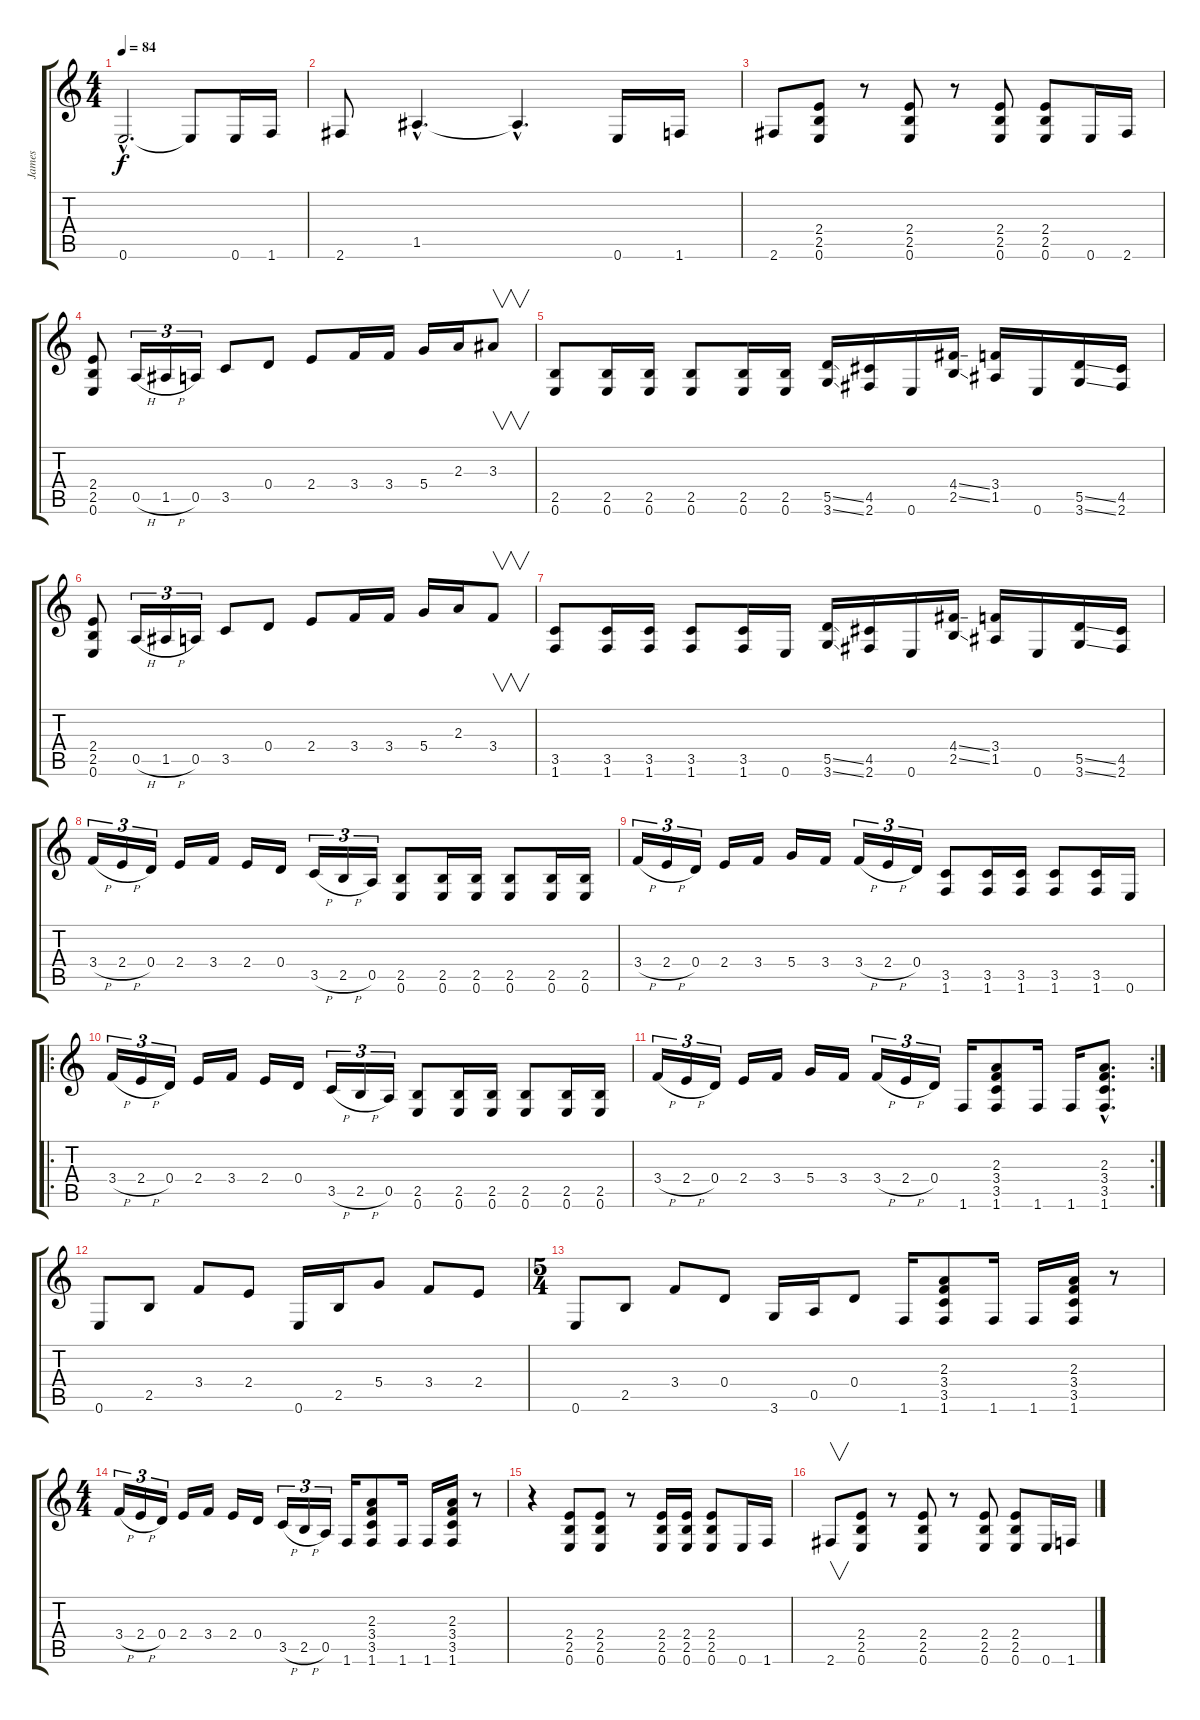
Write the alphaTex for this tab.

\track ("James" "James") {instrument distortionguitar}
\staff {score tabs}
\tuning (E4 B3 G3 D3 A2 E2) {hide}
\ts (4 4)
\tempo 84
\clef g2
\ks c
0.6{hac}.2{d dy f} 0.6{t}.8 0.6.16 1.6.16 |
2.6.8 1.5{hac}.4{d} 1.5{hac t}.4{d} 0.6.16 1.6.16 |
2.6.8 (2.4 2.5 0.6).8 r.8 (2.4 2.5 0.6).8 r.8 (2.4 2.5 0.6).8 (2.4 2.5 0.6).8 0.6.16 2.6.16 |
(2.4 2.5 0.6).8 0.5{h}.16{tu (3 2)} 1.5{h}.16{tu (3 2)} 0.5.16{tu (3 2)} 3.5.8 0.4.8 2.4.8 3.4.16 3.4.16 5.4.16 2.3.16 3.3.8{v} |
(2.5 0.6).8 (2.5 0.6).16 (2.5 0.6).16 (2.5 0.6).8 (2.5 0.6).16 (2.5 0.6).16 (5.5{ss} 3.6{ss}).16 (4.5 2.6).16 0.6.16 (4.4{ss} 2.5{ss}).16 (3.4 1.5).16 0.6.16 (5.5{ss} 3.6{ss}).16 (4.5 2.6).16 |
(2.4 2.5 0.6).8 0.5{h}.16{tu (3 2)} 1.5{h}.16{tu (3 2)} 0.5.16{tu (3 2)} 3.5.8 0.4.8 2.4.8 3.4.16 3.4.16 5.4.16 2.3.16 3.4.8{v} |
(3.5 1.6).8 (3.5 1.6).16 (3.5 1.6).16 (3.5 1.6).8 (3.5 1.6).16 0.6.16 (5.5{ss} 3.6{ss}).16 (4.5 2.6).16 0.6.16 (4.4{ss} 2.5{ss}).16 (3.4 1.5).16 0.6.16 (5.5{ss} 3.6{ss}).16 (4.5 2.6).16 |
3.4{h}.16{tu (3 2)} 2.4{h}.16{tu (3 2)} 0.4.16{tu (3 2)} 2.4.16 3.4.16 2.4.16 0.4.16 3.5{h}.16{tu (3 2)} 2.5{h}.16{tu (3 2)} 0.5.16{tu (3 2)} (2.5 0.6).8 (2.5 0.6).16 (2.5 0.6).16 (2.5 0.6).8 (2.5 0.6).16 (2.5 0.6).16 |
3.4{h}.16{tu (3 2)} 2.4{h}.16{tu (3 2)} 0.4.16{tu (3 2)} 2.4.16 3.4.16 5.4.16 3.4.16 3.4{h}.16{tu (3 2)} 2.4{h}.16{tu (3 2)} 0.4.16{tu (3 2)} (3.5 1.6).8 (3.5 1.6).16 (3.5 1.6).16 (3.5 1.6).8 (3.5 1.6).16 0.6.16 |
\ro
3.4{h}.16{tu (3 2)} 2.4{h}.16{tu (3 2)} 0.4.16{tu (3 2)} 2.4.16 3.4.16 2.4.16 0.4.16 3.5{h}.16{tu (3 2)} 2.5{h}.16{tu (3 2)} 0.5.16{tu (3 2)} (2.5 0.6).8 (2.5 0.6).16 (2.5 0.6).16 (2.5 0.6).8 (2.5 0.6).16 (2.5 0.6).16 |
\rc 2
3.4{h}.16{tu (3 2)} 2.4{h}.16{tu (3 2)} 0.4.16{tu (3 2)} 2.4.16 3.4.16 5.4.16 3.4.16 3.4{h}.16{tu (3 2)} 2.4{h}.16{tu (3 2)} 0.4.16{tu (3 2)} 1.6.16 (2.3 3.4 3.5 1.6).8 1.6.16 1.6.16 (2.3{hac} 3.4{hac} 3.5{hac} 1.6{hac}).8{d} |
0.6.8 2.5.8 3.4.8 2.4.8 0.6.16 2.5.16 5.4.8 3.4.8 2.4.8 |
\ts (5 4)
0.6.8 2.5.8 3.4.8 0.4.8 3.6.16 0.5.16 0.4.8 1.6.16 (2.3 3.4 3.5 1.6).8 1.6.16 1.6.16 (2.3 3.4 3.5 1.6).16 r.8 |
\ts (4 4)
3.4{h}.16{tu (3 2)} 2.4{h}.16{tu (3 2)} 0.4.16{tu (3 2)} 2.4.16 3.4.16 2.4.16 0.4.16 3.5{h}.16{tu (3 2)} 2.5{h}.16{tu (3 2)} 0.5.16{tu (3 2)} 1.6.16 (2.3 3.4 3.5 1.6).8 1.6.16 1.6.16 (2.3 3.4 3.5 1.6).16 r.8 |
r.4 (2.4 2.5 0.6).8 (2.4 2.5 0.6).8 r.8 (2.4 2.5 0.6).16 (2.4 2.5 0.6).16 (2.4 2.5 0.6).8 0.6.16 1.6.16 |
2.6.8{v} (2.4 2.5 0.6).8 r.8 (2.4 2.5 0.6).8 r.8 (2.4 2.5 0.6).8 (2.4 2.5 0.6).8 0.6.16 1.6.16
